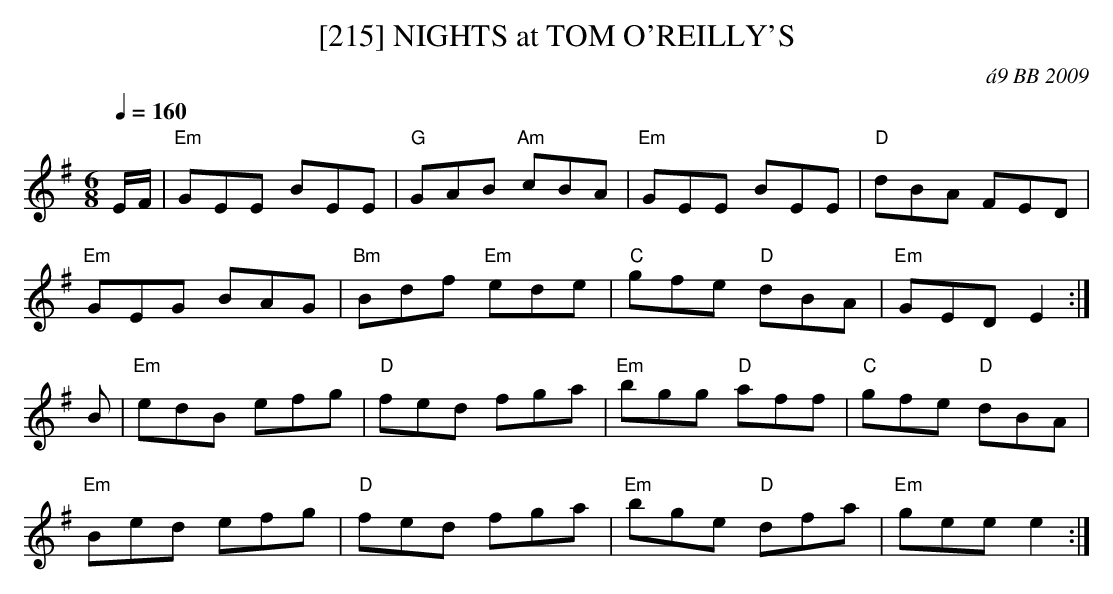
X:1
T:[215] NIGHTS at TOM O'REILLY'S
C:\'a9 BB 2009
L:1/8
M:6/8
Q:1/4=160
K:Em
E/F/|"Em"GEE BEE|"G"GAB "Am"cBA|"Em"GEE BEE| "D"dBA FED|
"Em"GEG BAG|"Bm"Bdf "Em"ede|"C"gfe "D"dBA|"Em"GED E2 :|
B|"Em"edB efg|"D"fed fga|"Em"bgg "D"aff|"C"gfe "D"dBA|
"Em"Bed efg|"D"fed fga|"Em"bge "D"dfa|"Em"gee e2 :|
